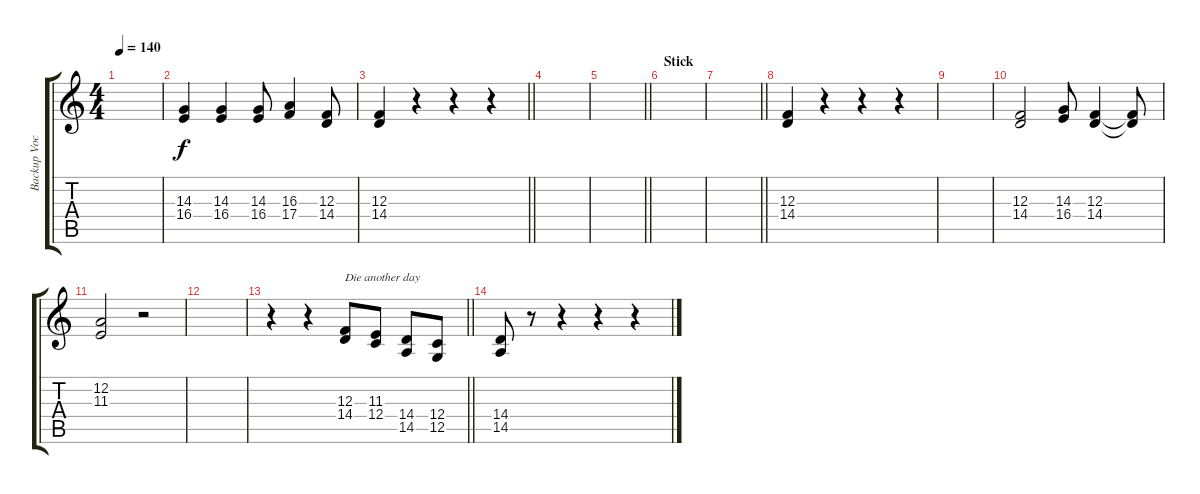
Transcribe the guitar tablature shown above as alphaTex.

\track ("Backup Vocals" "Backup Voc") {instrument flute}
\staff {score tabs}
\tuning (D4 A3 F3 C3 G2 D2) {hide}
\ts (4 4)
\tempo 140
\clef g2
\ks c
|
(14.3 16.4).4 (14.3 16.4).4 (14.3 16.4).8 (16.3 17.4).4 (12.3 14.4).8 |
\barLineRight lightlight
(12.3 14.4).4 r.4 r.4 r.4 |
|
\barLineRight lightlight
|
\section ("" "Stick")
|
\barLineRight lightlight
|
(12.3 14.4).4 r.4 r.4 r.4 |
|
(12.3 14.4).2 (14.3 16.4).8 (12.3 14.4).4 (12.3{t} 14.4{t}).8 |
(12.2 11.3).2 r.2 |
|
\barLineRight lightlight
r.4 r.4 (12.3 14.4).8{txt "Die another day"} (11.3 12.4).8 (14.4 14.5).8 (12.4 12.5).8 |
(14.4 14.5).8 r.8 r.4 r.4 r.4
